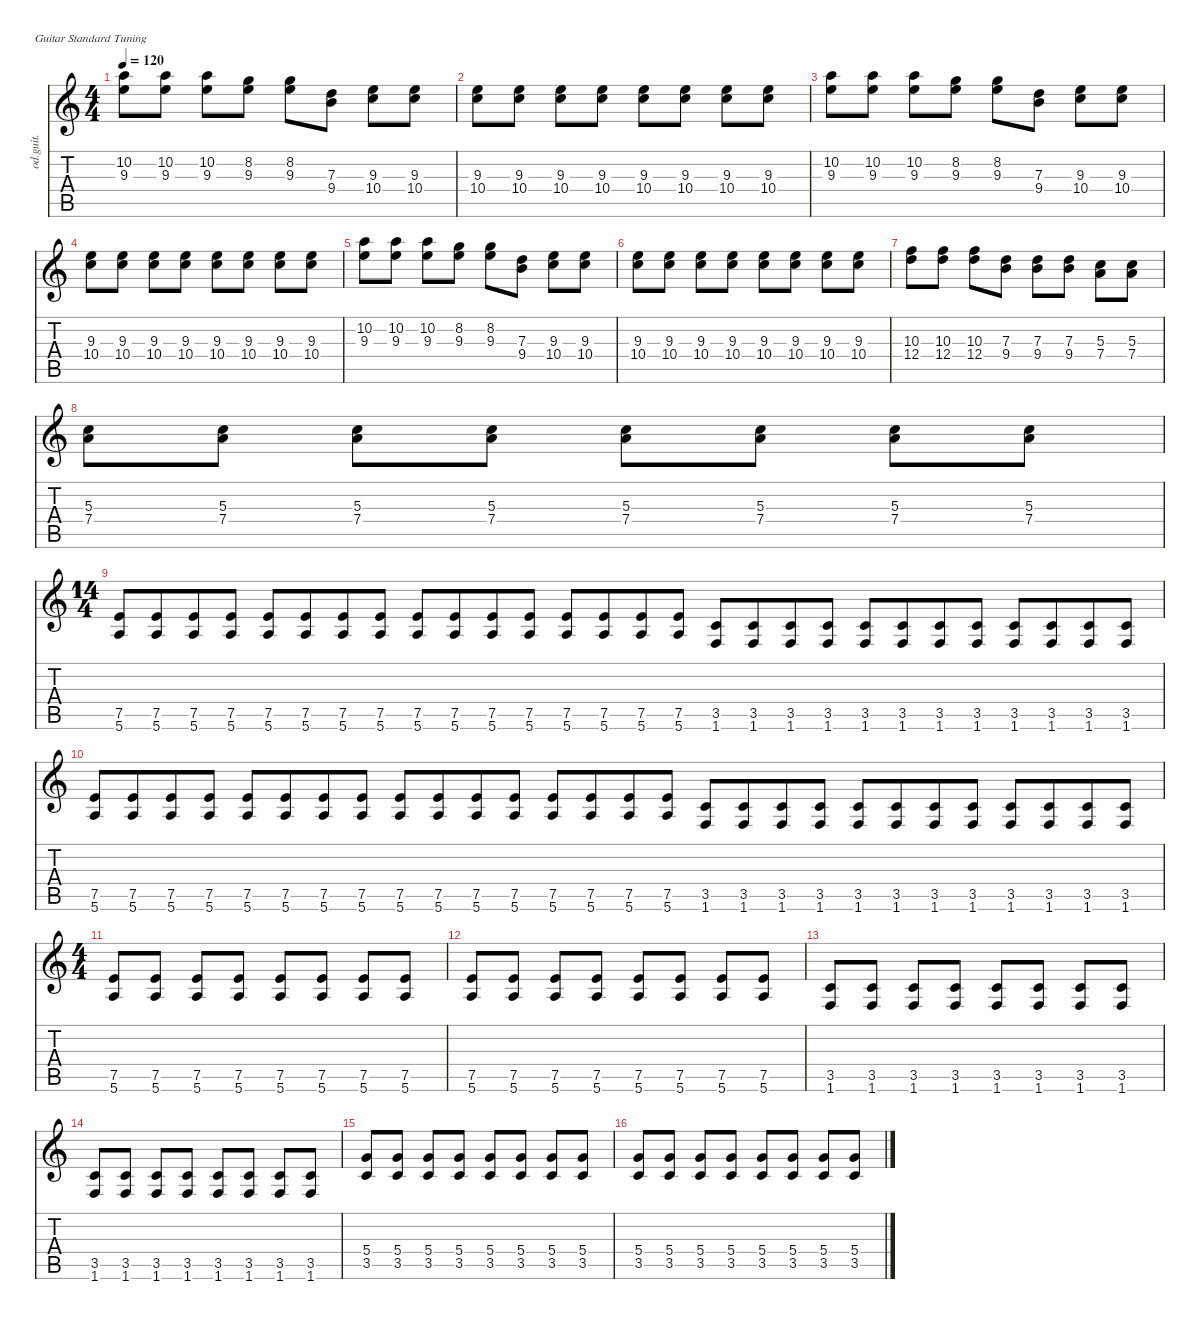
\defaultSystemsLayout 4
\hideDynamics
\bracketExtendMode nobrackets
\otherSystemsTrackNameOrientation horizontal
\track ("Overdriven Guitar" "od.guit.") {instrument overdrivenguitar}
\staff {score tabs}
\tuning (E4 B3 G3 D3 A2 E2)
\ts (4 4)
\tempo 120
\clef g2
\ks c
(10.2 9.3).8{dy mf beam Down} (10.2 9.3).8{beam Down} (10.2 9.3).8{beam Down} (8.2 9.3).8{beam Down} (9.3 8.2).8{beam Down} (7.3 9.4).8{beam Down} (9.3 10.4).8{beam Down} (9.3 10.4).8{beam Down} |
(9.3 10.4).8{beam Down} (9.3 10.4).8{beam Down} (9.3 10.4).8{beam Down} (9.3 10.4).8{beam Down} (9.3 10.4).8{beam Down} (9.3 10.4).8{beam Down} (9.3 10.4).8{beam Down} (9.3 10.4).8{beam Down} |
(10.2 9.3).8{beam Down} (10.2 9.3).8{beam Down} (10.2 9.3).8{beam Down} (8.2 9.3).8{beam Down} (9.3 8.2).8{beam Down} (7.3 9.4).8{beam Down} (9.3 10.4).8{beam Down} (9.3 10.4).8{beam Down} |
(9.3 10.4).8{beam Down} (9.3 10.4).8{beam Down} (9.3 10.4).8{beam Down} (9.3 10.4).8{beam Down} (9.3 10.4).8{beam Down} (9.3 10.4).8{beam Down} (9.3 10.4).8{beam Down} (9.3 10.4).8{beam Down} |
(10.2 9.3).8{beam Down} (10.2 9.3).8{beam Down} (10.2 9.3).8{beam Down} (8.2 9.3).8{beam Down} (9.3 8.2).8{beam Down} (7.3 9.4).8{beam Down} (9.3 10.4).8{beam Down} (9.3 10.4).8{beam Down} |
(9.3 10.4).8{beam Down} (9.3 10.4).8{beam Down} (9.3 10.4).8{beam Down} (9.3 10.4).8{beam Down} (9.3 10.4).8{beam Down} (9.3 10.4).8{beam Down} (9.3 10.4).8{beam Down} (9.3 10.4).8{beam Down} |
(10.3 12.4).8{beam Down} (10.3 12.4).8{beam Down} (10.3 12.4).8{beam Down} (9.4 7.3).8{beam Down} (9.4 7.3).8{beam Down} (9.4 7.3).8{beam Down} (7.4 5.3).8{beam Down} (7.4 5.3).8{beam Down} |
(7.4 5.3).8{beam Down} (7.4 5.3).8{beam Down} (7.4 5.3).8{beam Down} (7.4 5.3).8{beam Down} (7.4 5.3).8{beam Down} (7.4 5.3).8{beam Down} (7.4 5.3).8{beam Down} (7.4 5.3).8{beam Down} |
\ts (14 4)
\beaming (8 4 4 4 4 4 4 4)
(7.5 5.6).8{beam Up} (7.5 5.6).8{beam Up} (7.5 5.6).8{beam Up} (7.5 5.6).8{beam Up} (7.5 5.6).8{beam Up} (7.5 5.6).8{beam Up} (7.5 5.6).8{beam Up} (7.5 5.6).8{beam Up} (7.5 5.6).8{beam Up} (7.5 5.6).8{beam Up} (7.5 5.6).8{beam Up} (7.5 5.6).8{beam Up} (7.5 5.6).8{beam Up} (7.5 5.6).8{beam Up} (7.5 5.6).8{beam Up} (7.5 5.6).8{beam Up} (1.6 3.5).8{beam Up} (1.6 3.5).8{beam Up} (1.6 3.5).8{beam Up} (1.6 3.5).8{beam Up} (1.6 3.5).8{beam Up} (1.6 3.5).8{beam Up} (1.6 3.5).8{beam Up} (1.6 3.5).8{beam Up} (1.6 3.5).8{beam Up} (1.6 3.5).8{beam Up} (1.6 3.5).8{beam Up} (1.6 3.5).8{beam Up} |
(7.5 5.6).8{beam Up} (7.5 5.6).8{beam Up} (7.5 5.6).8{beam Up} (7.5 5.6).8{beam Up} (7.5 5.6).8{beam Up} (7.5 5.6).8{beam Up} (7.5 5.6).8{beam Up} (7.5 5.6).8{beam Up} (7.5 5.6).8{beam Up} (7.5 5.6).8{beam Up} (7.5 5.6).8{beam Up} (7.5 5.6).8{beam Up} (7.5 5.6).8{beam Up} (7.5 5.6).8{beam Up} (7.5 5.6).8{beam Up} (7.5 5.6).8{beam Up} (1.6 3.5).8{beam Up} (1.6 3.5).8{beam Up} (1.6 3.5).8{beam Up} (1.6 3.5).8{beam Up} (1.6 3.5).8{beam Up} (1.6 3.5).8{beam Up} (1.6 3.5).8{beam Up} (1.6 3.5).8{beam Up} (1.6 3.5).8{beam Up} (1.6 3.5).8{beam Up} (1.6 3.5).8{beam Up} (1.6 3.5).8{beam Up} |
\ts (4 4)
\beaming (8 2 2 2 2)
(7.5 5.6).8{beam Up} (7.5 5.6).8{beam Up} (7.5 5.6).8{beam Up} (7.5 5.6).8{beam Up} (7.5 5.6).8{beam Up} (7.5 5.6).8{beam Up} (7.5 5.6).8{beam Up} (7.5 5.6).8{beam Up} |
(7.5 5.6).8{beam Up} (7.5 5.6).8{beam Up} (7.5 5.6).8{beam Up} (7.5 5.6).8{beam Up} (7.5 5.6).8{beam Up} (7.5 5.6).8{beam Up} (7.5 5.6).8{beam Up} (7.5 5.6).8{beam Up} |
(1.6 3.5).8{beam Up} (1.6 3.5).8{beam Up} (1.6 3.5).8{beam Up} (1.6 3.5).8{beam Up} (1.6 3.5).8{beam Up} (1.6 3.5).8{beam Up} (1.6 3.5).8{beam Up} (1.6 3.5).8{beam Up} |
(1.6 3.5).8{beam Up} (1.6 3.5).8{beam Up} (1.6 3.5).8{beam Up} (1.6 3.5).8{beam Up} (1.6 3.5).8{beam Up} (1.6 3.5).8{beam Up} (1.6 3.5).8{beam Up} (1.6 3.5).8{beam Up} |
(3.5 5.4).8{beam Up} (3.5 5.4).8{beam Up} (3.5 5.4).8{beam Up} (3.5 5.4).8{beam Up} (3.5 5.4).8{beam Up} (3.5 5.4).8{beam Up} (3.5 5.4).8{beam Up} (3.5 5.4).8{beam Up} |
(3.5 5.4).8{beam Up} (3.5 5.4).8{beam Up} (3.5 5.4).8{beam Up} (3.5 5.4).8{beam Up} (3.5 5.4).8{beam Up} (3.5 5.4).8{beam Up} (3.5 5.4).8{beam Up} (3.5 5.4).8{beam Up}
